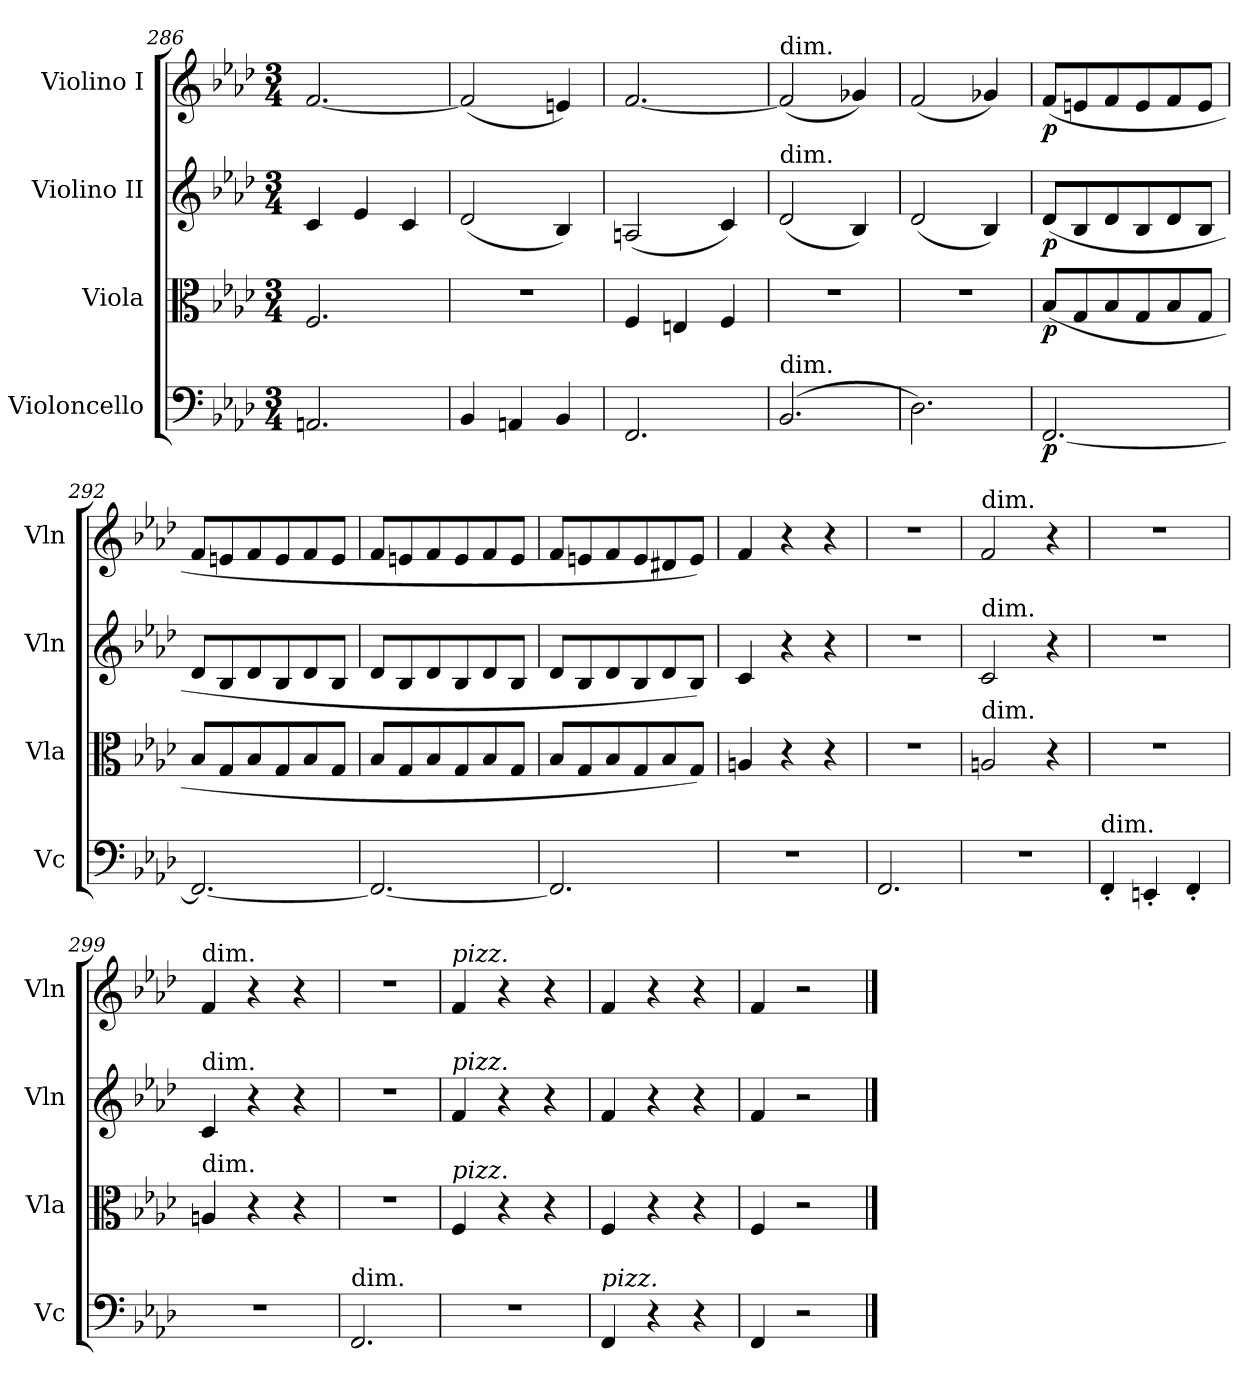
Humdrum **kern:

**kern	**dynam	**kern	**dynam	**kern	**dynam	**kern	**dynam
*part4	*part4	*part3	*part3	*part2	*part2	*part1	*part1
*staff4	*staff4	*staff3	*staff3	*staff2	*staff2	*staff1	*staff1
*I"Violoncello	*	*I"Viola	*	*I"Violino II	*	*I"Violino I	*
*I'Vc	*	*I'Vla	*	*I'Vln	*	*I'Vln	*
*clefF4	*	*clefC3	*	*clefG2	*	*clefG2	*
*k[b-e-a-d-]	*	*k[b-e-a-d-]	*	*k[b-e-a-d-]	*	*k[b-e-a-d-]	*
*M3/4	*	*M3/4	*	*M3/4	*	*M3/4	*
=286	=286	=286	=286	=286	=286	=286	=286
2.AAn/	.	2.F/	.	4c/	.	[2.f/	.
.	.	.	.	4e-/	.	.	.
.	.	.	.	4c/	.	.	.
=287	=287	=287	=287	=287	=287	=287	=287
4BB-/	.	2.r	.	(2d-/	.	(2f/]	.
4AAn/	.	.	.	.	.	.	.
4BB-/	.	.	.	4B-/)	.	4en/)	.
=288	=288	=288	=288	=288	=288	=288	=288
2.FF/	.	4F/	.	(2An/	.	[2.f/	.
.	.	4En/	.	.	.	.	.
.	.	4F/	.	4c/)	.	.	.
=289	=289	=289	=289	=289	=289	=289	=289
!	!	!	!	!	!	!LO:TX:a:t=dim.	!
!	!	!	!	!LO:TX:a:t=dim.	!	!	!
!LO:TX:a:t=dim.	!	!	!	!	!	!	!
(2.BB-/	.	2.r	.	(2d-/	.	(2f/]	.
.	.	.	.	4B-/)	.	4g-X/)	.
=290	=290	=290	=290	=290	=290	=290	=290
2.D-\)	.	2.r	.	(2d-/	.	(2f/	.
.	.	.	.	4B-/)	.	4g-X/)	.
=291	=291	=291	=291	=291	=291	=291	=291
!	!LO:DY:b	!	!LO:DY:b	!	!LO:DY:b	!	!LO:DY:b
[2.FF/	p	(8B-/L	p	(8d-/L	p	(8f/L	p
.	.	8G/	.	8B-/	.	8en/	.
.	.	8B-/	.	8d-/	.	8f/	.
.	.	8G/	.	8B-/	.	8e/	.
.	.	8B-/	.	8d-/	.	8f/	.
.	.	8G/J	.	8B-/J	.	8e/J	.
=292	=292	=292	=292	=292	=292	=292	=292
2.FF/_	.	8B-/L	.	8d-/L	.	8f/L	.
.	.	8G/	.	8B-/	.	8en/	.
.	.	8B-/	.	8d-/	.	8f/	.
.	.	8G/	.	8B-/	.	8e/	.
.	.	8B-/	.	8d-/	.	8f/	.
.	.	8G/J	.	8B-/J	.	8e/J	.
!!LO:LB:g=z
=293	=293	=293	=293	=293	=293	=293	=293
2.FF/_	.	8B-/L	.	8d-/L	.	8f/L	.
.	.	8G/	.	8B-/	.	8en/	.
.	.	8B-/	.	8d-/	.	8f/	.
.	.	8G/	.	8B-/	.	8e/	.
.	.	8B-/	.	8d-/	.	8f/	.
.	.	8G/J	.	8B-/J	.	8e/J	.
=294	=294	=294	=294	=294	=294	=294	=294
2.FF/]	.	8B-/L	.	8d-/L	.	8f/L	.
.	.	8G/	.	8B-/	.	8en/	.
.	.	8B-/	.	8d-/	.	8f/	.
.	.	8G/	.	8B-/	.	8e/	.
.	.	8B-/	.	8d-/	.	8d#X/	.
.	.	8G/J)	.	8B-/J)	.	8e/J)	.
=295	=295	=295	=295	=295	=295	=295	=295
2.r	.	4An/	.	4c/	.	4f/	.
.	.	4r	.	4r	.	4r	.
.	.	4r	.	4r	.	4r	.
=296	=296	=296	=296	=296	=296	=296	=296
2.FF/	.	2.r	.	2.r	.	2.r	.
=297	=297	=297	=297	=297	=297	=297	=297
!	!	!	!	!	!	!LO:TX:a:t=dim.	!
!	!	!	!	!LO:TX:a:t=dim.	!	!	!
!	!	!LO:TX:a:t=dim.	!	!	!	!	!
2.r	.	2An/	.	2c/	.	2f/	.
.	.	4r	.	4r	.	4r	.
=298	=298	=298	=298	=298	=298	=298	=298
!LO:TX:a:t=dim.	!	!	!	!	!	!	!
4FF'/	.	2.r	.	2.r	.	2.r	.
4EEn'/	.	.	.	.	.	.	.
4FF'/	.	.	.	.	.	.	.
=299	=299	=299	=299	=299	=299	=299	=299
!	!	!	!	!	!	!LO:TX:a:t=dim.	!
!	!	!	!	!LO:TX:a:t=dim.	!	!	!
!	!	!LO:TX:a:t=dim.	!	!	!	!	!
2.r	.	4An/	.	4c/	.	4f/	.
.	.	4r	.	4r	.	4r	.
.	.	4r	.	4r	.	4r	.
=300	=300	=300	=300	=300	=300	=300	=300
!LO:TX:a:t=dim.	!	!	!	!	!	!	!
2.FF/	.	2.r	.	2.r	.	2.r	.
=301	=301	=301	=301	=301	=301	=301	=301
!	!	!	!	!	!	!LO:TX:a:i:t=pizz.	!
!	!	!	!	!LO:TX:a:i:t=pizz.	!	!	!
!	!	!LO:TX:a:i:t=pizz.	!	!	!	!	!
2.r	.	4F/	.	4f/	.	4f/	.
.	.	4r	.	4r	.	4r	.
.	.	4r	.	4r	.	4r	.
=302	=302	=302	=302	=302	=302	=302	=302
!LO:TX:a:i:t=pizz.	!	!	!	!	!	!	!
4FF/	.	4F/	.	4f/	.	4f/	.
4r	.	4r	.	4r	.	4r	.
4r	.	4r	.	4r	.	4r	.
!!LO:LB:g=z
=303	=303	=303	=303	=303	=303	=303	=303
4FF/	.	4F/	.	4f/	.	4f/	.
2r	.	2r	.	2r	.	2r	.
==	==	==	==	==	==	==	==
*-	*-	*-	*-	*-	*-	*-	*-
